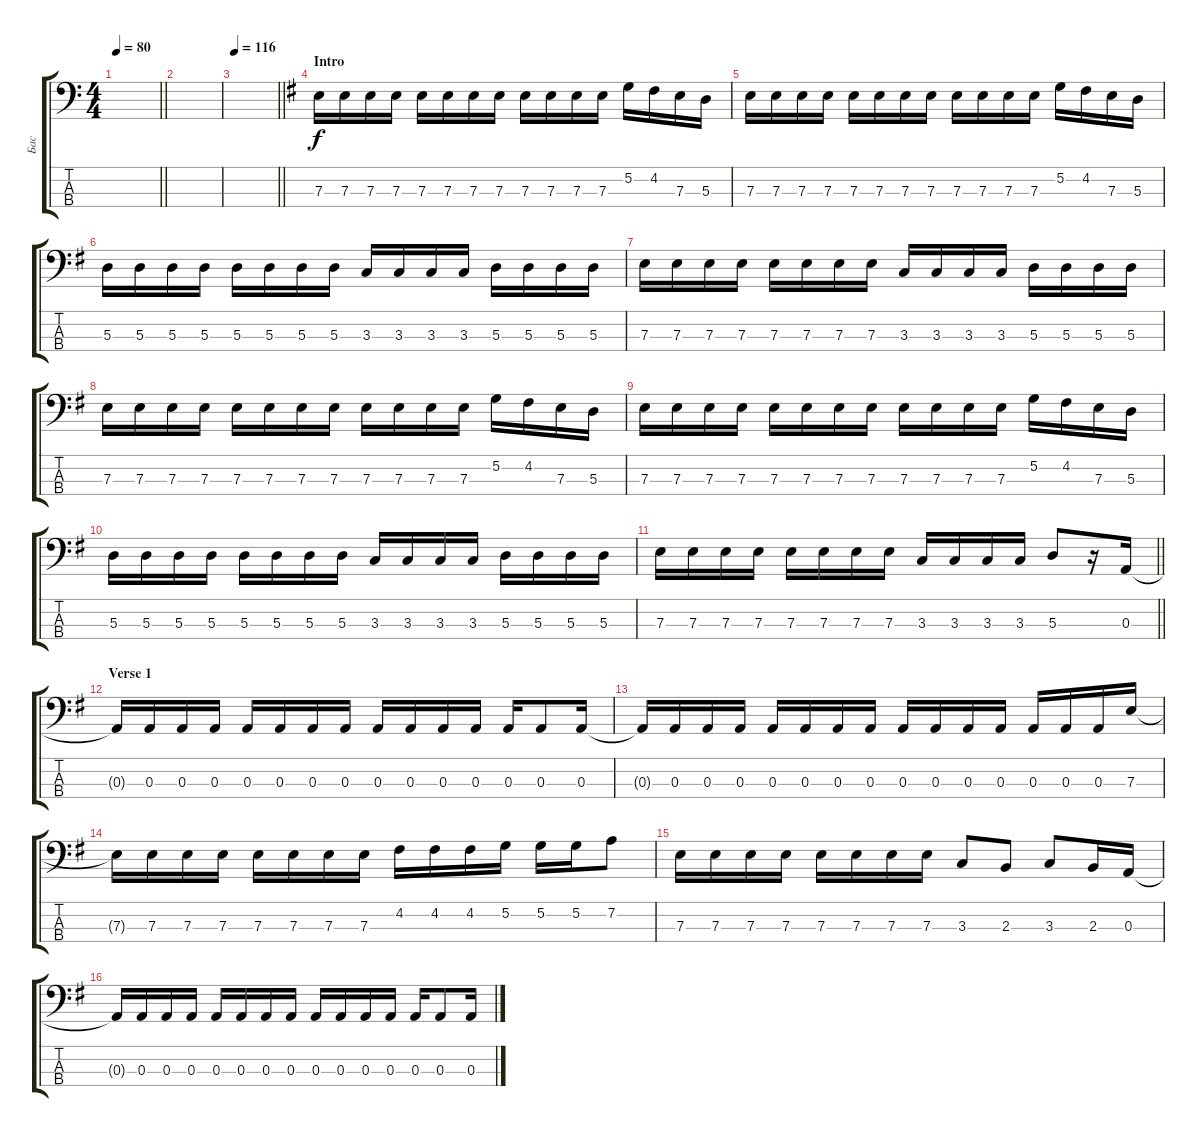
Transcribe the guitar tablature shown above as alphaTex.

\track ("Бас" "Бас") {instrument electricbasspick}
\staff {score tabs}
\tuning (G2 D2 A1 E1) {hide}
\ts (4 4)
\tempo 80
\clef f4
\barLineRight lightlight
\ks c
|
|
\tempo 116
\barLineRight lightlight
|
\section ("" "Intro")
\ks eminor
7.3.16 7.3.16 7.3.16 7.3.16 7.3.16 7.3.16 7.3.16 7.3.16 7.3.16 7.3.16 7.3.16 7.3.16 5.2.16 4.2.16 7.3.16 5.3.16 |
7.3.16 7.3.16 7.3.16 7.3.16 7.3.16 7.3.16 7.3.16 7.3.16 7.3.16 7.3.16 7.3.16 7.3.16 5.2.16 4.2.16 7.3.16 5.3.16 |
5.3.16 5.3.16 5.3.16 5.3.16 5.3.16 5.3.16 5.3.16 5.3.16 3.3.16 3.3.16 3.3.16 3.3.16 5.3.16 5.3.16 5.3.16 5.3.16 |
7.3.16 7.3.16 7.3.16 7.3.16 7.3.16 7.3.16 7.3.16 7.3.16 3.3.16 3.3.16 3.3.16 3.3.16 5.3.16 5.3.16 5.3.16 5.3.16 |
7.3.16 7.3.16 7.3.16 7.3.16 7.3.16 7.3.16 7.3.16 7.3.16 7.3.16 7.3.16 7.3.16 7.3.16 5.2.16 4.2.16 7.3.16 5.3.16 |
7.3.16 7.3.16 7.3.16 7.3.16 7.3.16 7.3.16 7.3.16 7.3.16 7.3.16 7.3.16 7.3.16 7.3.16 5.2.16 4.2.16 7.3.16 5.3.16 |
5.3.16 5.3.16 5.3.16 5.3.16 5.3.16 5.3.16 5.3.16 5.3.16 3.3.16 3.3.16 3.3.16 3.3.16 5.3.16 5.3.16 5.3.16 5.3.16 |
\barLineRight lightlight
7.3.16 7.3.16 7.3.16 7.3.16 7.3.16 7.3.16 7.3.16 7.3.16 3.3.16 3.3.16 3.3.16 3.3.16 5.3.8 r.16 0.3.16 |
\section ("" "Verse 1")
0.3{t}.16 0.3.16 0.3.16 0.3.16 0.3.16 0.3.16 0.3.16 0.3.16 0.3.16 0.3.16 0.3.16 0.3.16 0.3.16 0.3.8 0.3.16 |
0.3{t}.16 0.3.16 0.3.16 0.3.16 0.3.16 0.3.16 0.3.16 0.3.16 0.3.16 0.3.16 0.3.16 0.3.16 0.3.16 0.3.16 0.3.16 7.3.16 |
7.3{t}.16 7.3.16 7.3.16 7.3.16 7.3.16 7.3.16 7.3.16 7.3.16 4.2.16 4.2.16 4.2.16 5.2.16 5.2.16 5.2.16 7.2.8 |
7.3.16 7.3.16 7.3.16 7.3.16 7.3.16 7.3.16 7.3.16 7.3.16 3.3.8 2.3.8 3.3.8 2.3.16 0.3.16 |
0.3{t}.16 0.3.16 0.3.16 0.3.16 0.3.16 0.3.16 0.3.16 0.3.16 0.3.16 0.3.16 0.3.16 0.3.16 0.3.16 0.3.8 0.3.16
